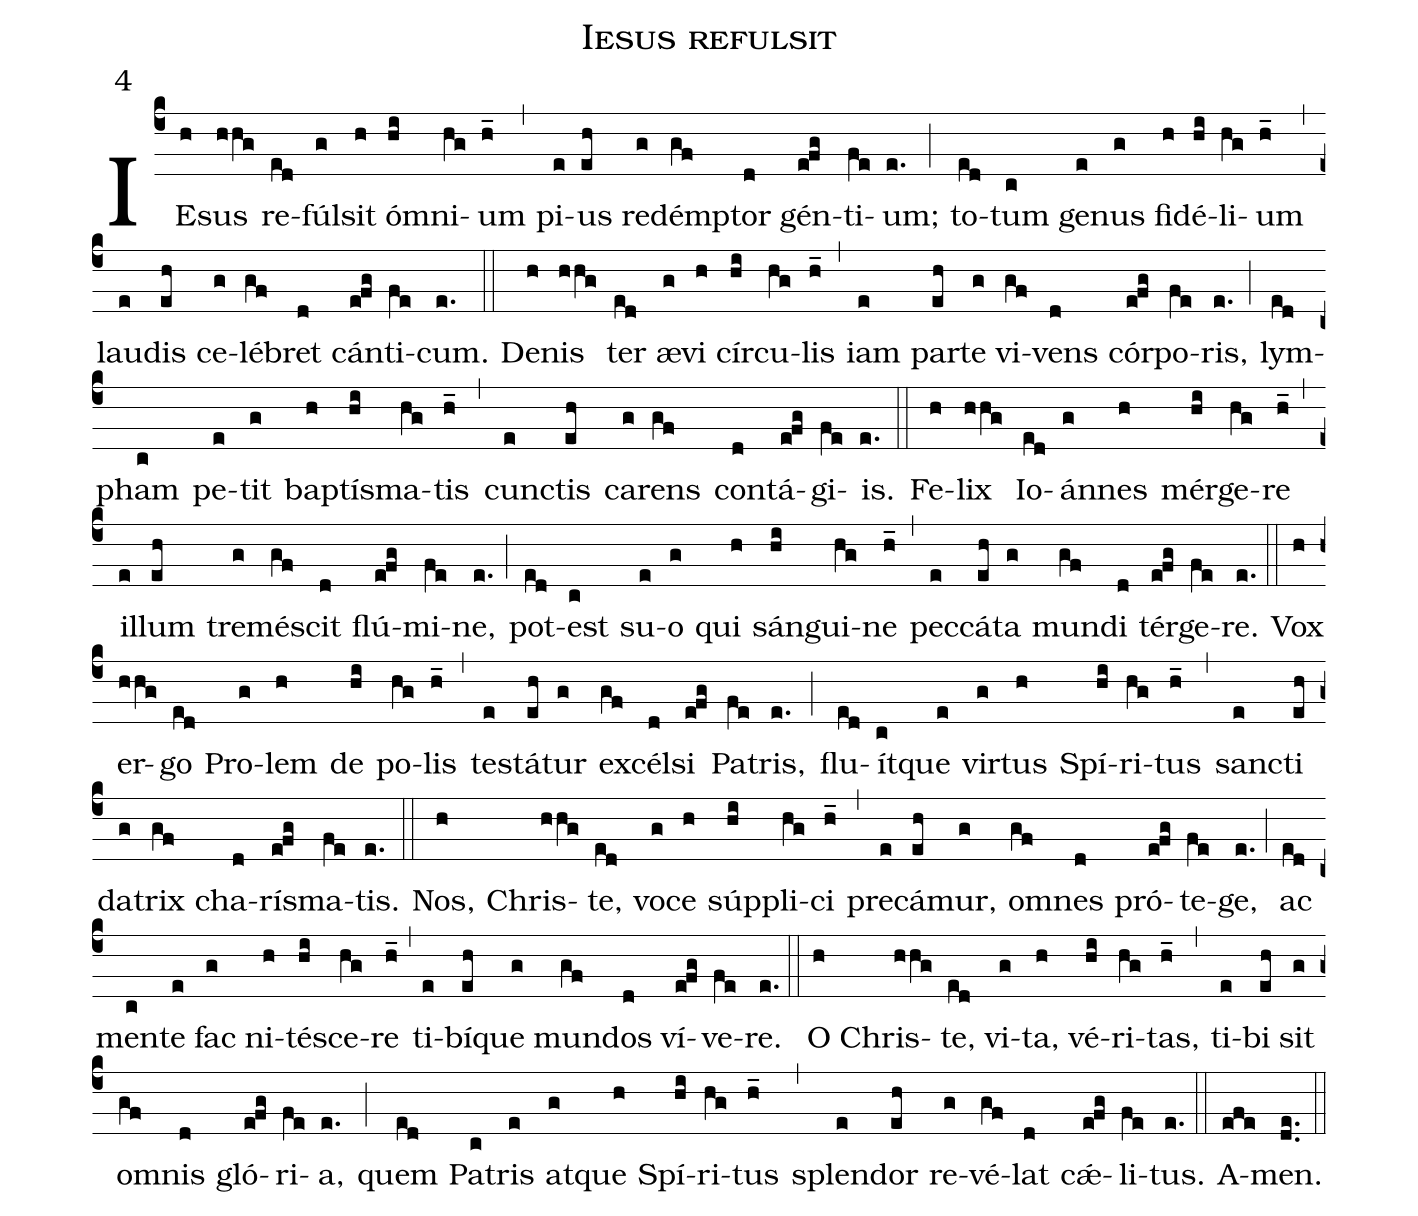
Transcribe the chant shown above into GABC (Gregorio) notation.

name: Iesus refulsit;
mode: 4;
%%
(c4)
IE(h)sus(hhg) re(ed)fúl(g)sit(h) óm(hi)ni(hg)um(h_) (,)
pi(e)us(eh) red(g)émp(gf)tor(d) gén(e!fg)ti(fe)um;(e.) (;)
to(ed)tum(c) ge(e)nus(g) fi(h)dé(hi)li(hg)um(h_) (,)
lau(e)dis(eh) ce(g)lé(gf)bret(d) cán(e!fg)ti(fe)cum.(e.) (::)

De(h)nis(hhg) ter(ed) æ(g)vi(h) cír(hi)cu(hg)lis(h_) (,)
iam(e) par(eh)te(g) vi(gf)vens(d) cór(e!fg)po(fe)ris,(e.) (;)
lym(ed)pham(c) pe(e)tit(g) bap(h)tís(hi)ma(hg)tis(h_) (,)
cunc(e)tis(eh) ca(g)rens(gf) con(d)tá(e!fg)gi(fe)is.(e.) (::)

Fe(h)lix(hhg) Io(ed)án(g)nes(h) mér(hi)ge(hg)re(h_) (,)
il(e)lum(eh) tre(g)mé(gf)scit(d) flú(e!fg)mi(fe)ne,(e.) (;)
pot(ed)est(c) su(e)o(g) qui(h) sán(hi)gui(hg)ne(h_) (,)
pec(e)cá(eh)ta(g) mun(gf)di(d) tér(e!fg)ge(fe)re.(e.) (::)

Vox(h) er(hhg)go(ed) Pro(g)lem(h) de(hi) po(hg)lis(h_) (,)
tes(e)tá(eh)tur(g) ex(gf)cél(d)si(e!fg) Pa(fe)tris,(e.) (;)
flu(ed)ít(c)que(e) vir(g)tus(h) Spí(hi)ri(hg)tus(h_) (,)
sanc(e)ti(eh) da(g)trix(gf) cha(d)rís(e!fg)ma(fe)tis.(e.) (::)

Nos,(h) Chris(hhg)te,(ed) vo(g)ce(h) súp(hi)pli(hg)ci(h_) (,)
pre(e)cá(eh)mur,(g) om(gf)nes(d) pró(e!fg)te(fe)ge,(e.) (;)
ac(ed) men(c)te(e) fac(g) ni(h)té(hi)sce(hg)re(h_) (,)
ti(e)bí(eh)que(g) mun(gf)dos(d) ví(e!fg)ve(fe)re.(e.) (::)

O(h) Chris(hhg)te,(ed) vi(g)ta,(h) vé(hi)ri(hg)tas,(h_) (,)
ti(e)bi(eh) sit(g) om(gf)nis(d) gló(e!fg)ri(fe)a,(e.) (;)
quem(ed) Pa(c)tris(e) at(g)que(h) Spí(hi)ri(hg)tus(h_) (,)
splen(e)dor(eh) re(g)vé(gf)lat(d) cǽ(e!fg)li(fe)tus.(e.) (::)

A(efe)men.(de..) (::)
